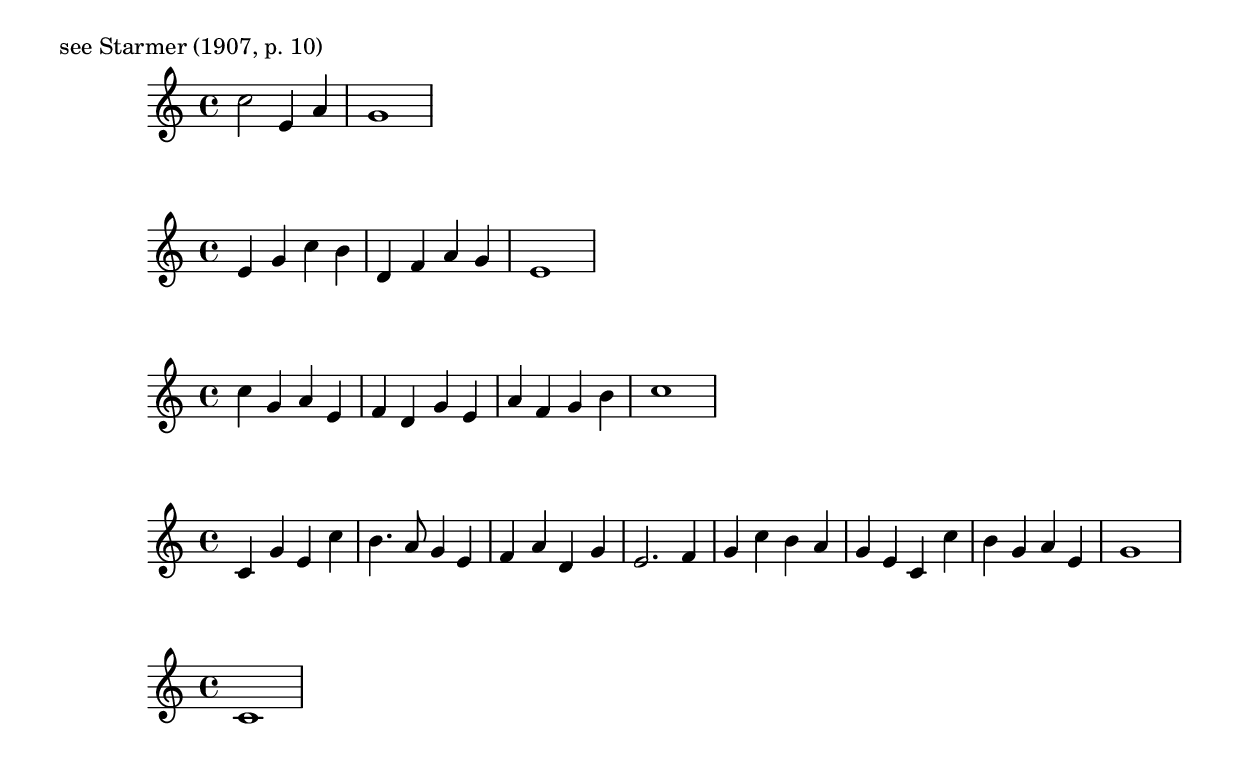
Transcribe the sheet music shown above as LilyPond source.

\version "2.18.2"

\markup {see Starmer (1907, p. 10)}

x = { \time 4/4 \key c \major }
\relative c' { \x	c'2 e,4 a | g1 }
\relative c' { \x	e4 g c b | d, f a g | e1 }
\relative c' { \x	c'4 g a e | f d g e | a f g b | c1 }
\relative c' { \x	c4 g' e c' | b4. a8 g4 e | f a d, g | e2. f4 | g4 c b a | g e c c' | b g a e | g1 }
\relative c' { \x	c1 }
